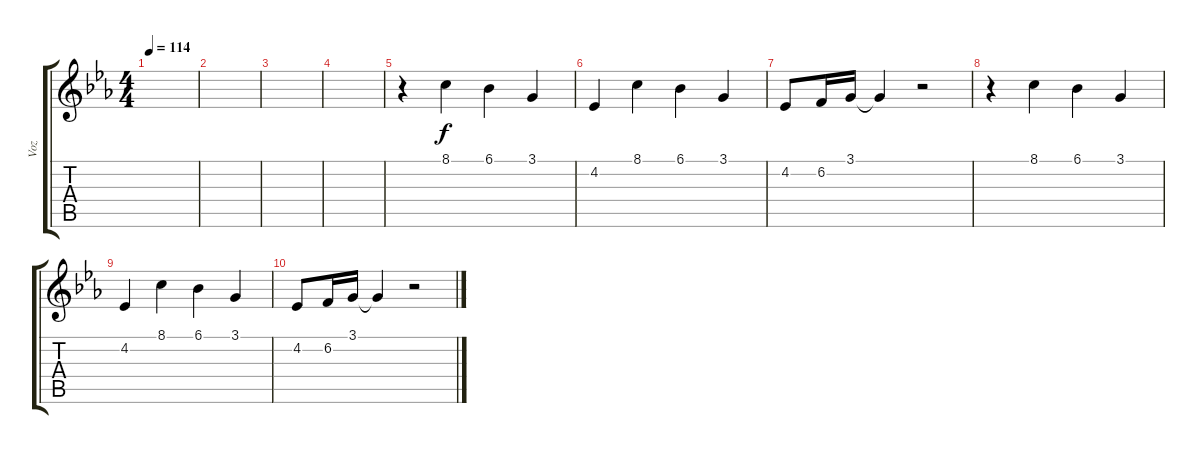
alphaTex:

\track ("Voz" "Voz") {instrument acousticgrandpiano}
\staff {score tabs}
\tuning (E4 B3 G3 D3 A2 E2) {hide}
\ts (4 4)
\tempo 114
\clef g2
\ks eb
|
|
|
|
r.4 8.1.4 6.1.4 3.1.4 |
4.2.4 8.1.4 6.1.4 3.1.4 |
4.2.8 6.2.16 3.1.16 3.1{t}.4 r.2 |
r.4 8.1.4 6.1.4 3.1.4 |
4.2.4 8.1.4 6.1.4 3.1.4 |
4.2.8 6.2.16 3.1.16 3.1{t}.4 r.2
